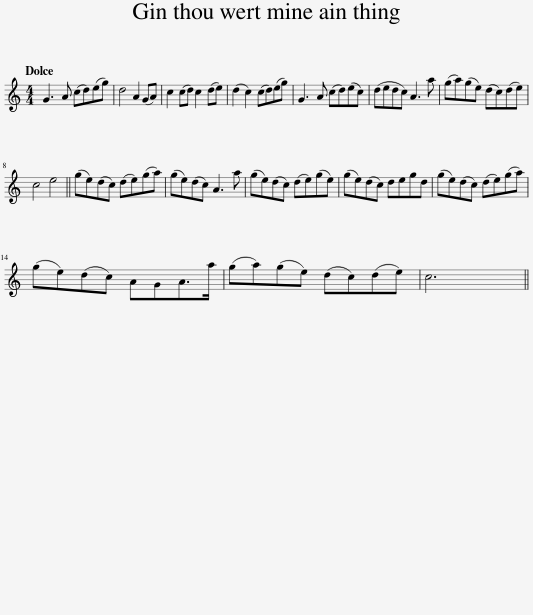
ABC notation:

X:1
L:1/8
Q:1/4=120
M:4/4
I:linebreak $
K:C
V:1 treble
V:1
 G3 A (cd)(eg) | d4 A2 (GA) | c2 (cd) c2 (de) | (d2 c2) (cd)(eg) | G3 A (cd)(ec) | %5
 (dedc) A3 a | (ga)(ge) (dc)(de) |$ c4 e4 || (ge)(dc) (de)(ga) | (ge)(dc) A3 a | %10
 (ge)(dc) (de)(ge) | (ge)(dc) degd | (ge)(dc) (de)(ga) |$ (ge)(dc) AGA>a | (ga)(ge) (dc)(de) | %15
 c6 || %16
